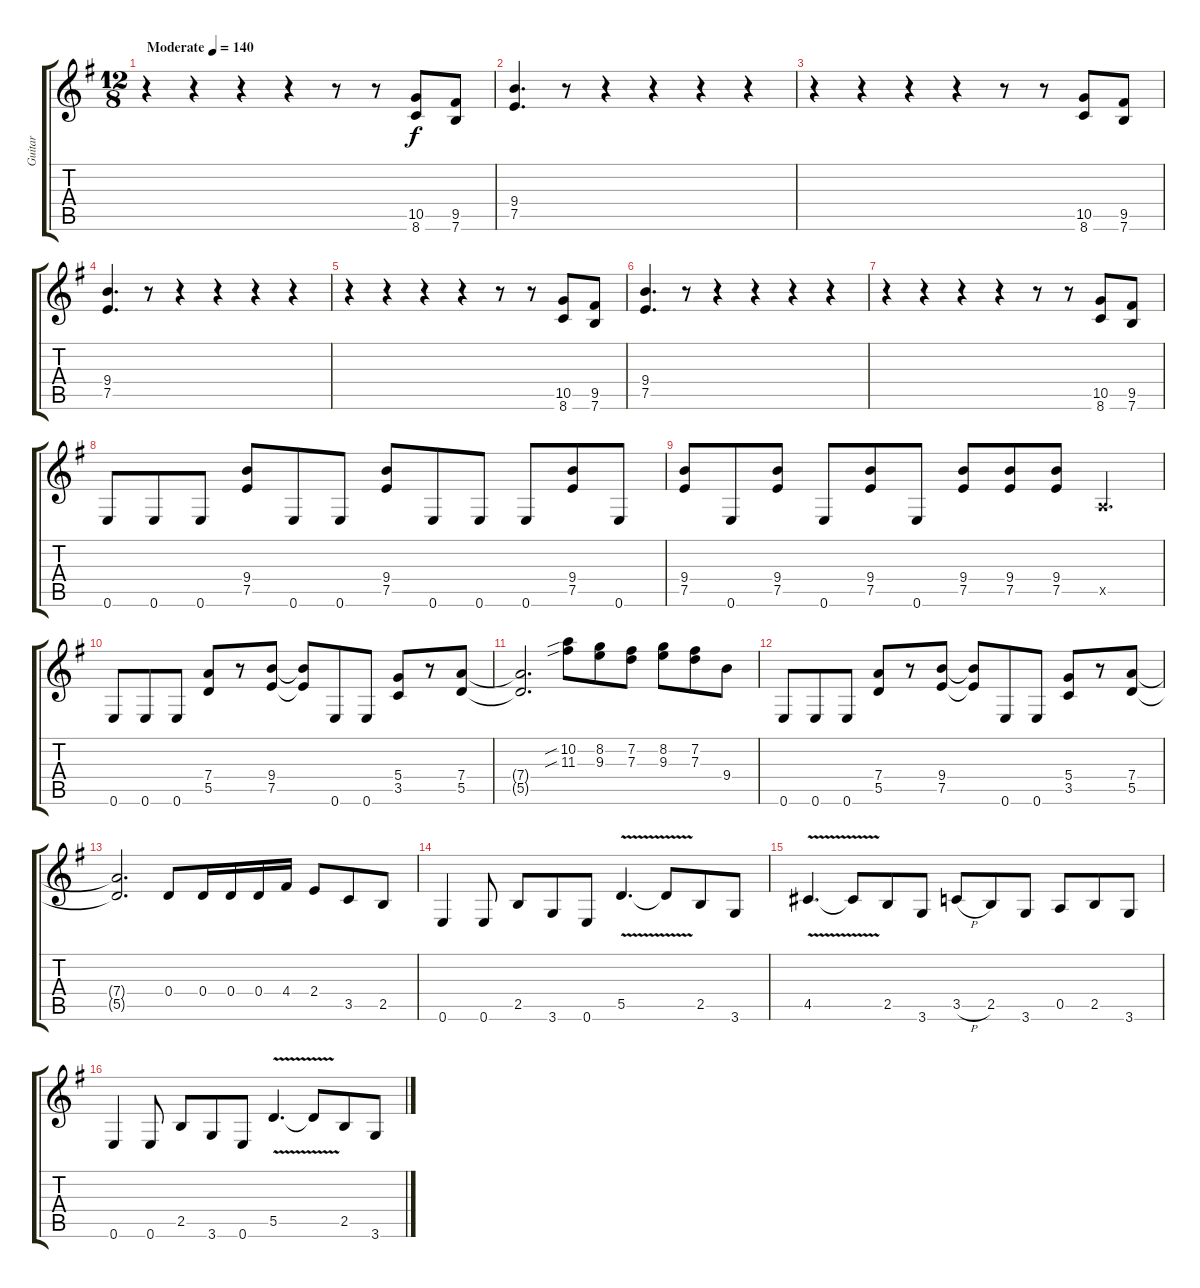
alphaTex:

\track ("Guitar" "Guitar") {instrument distortionguitar}
\staff {score tabs}
\tuning (E4 B3 G3 D3 A2 E2) {hide}
\ts (12 8)
\tempo (140 "Moderate")
\clef g2
\ks g
r.4{dy f instrument distortionguitar} r.4 r.4 r.4 r.8 r.8 (10.5 8.6).8 (9.5 7.6).8 |
(9.4 7.5).4{d} r.8 r.4 r.4 r.4 r.4 |
r.4 r.4 r.4 r.4 r.8 r.8 (10.5 8.6).8 (9.5 7.6).8 |
(9.4 7.5).4{d} r.8 r.4 r.4 r.4 r.4 |
r.4 r.4 r.4 r.4 r.8 r.8 (10.5 8.6).8 (9.5 7.6).8 |
(9.4 7.5).4{d} r.8 r.4 r.4 r.4 r.4 |
r.4 r.4 r.4 r.4 r.8 r.8 (10.5 8.6).8 (9.5 7.6).8 |
0.6.8 0.6.8 0.6.8 (9.4 7.5).8 0.6.8 0.6.8 (9.4 7.5).8 0.6.8 0.6.8 0.6.8 (9.4 7.5).8 0.6.8 |
(9.4 7.5).8 0.6.8 (9.4 7.5).8 0.6.8 (9.4 7.5).8 0.6.8 (9.4 7.5).8 (9.4 7.5).8 (9.4 7.5).8 0.5{x}.4{d} |
0.6.8 0.6.8 0.6.8 (7.4 5.5).8 r.8 (9.4 7.5).8 (9.4{t} 7.5{t}).8 0.6.8 0.6.8 (5.4 3.5).8 r.8 (7.4 5.5).8 |
(7.4{t} 5.5{t}).2{d} (10.2{sib} 11.3{sib}).8 (8.2 9.3).8 (7.2 7.3).8 (8.2 9.3).8 (7.2 7.3).8 9.4.8 |
0.6.8 0.6.8 0.6.8 (7.4 5.5).8 r.8 (9.4 7.5).8 (9.4{t} 7.5{t}).8 0.6.8 0.6.8 (5.4 3.5).8 r.8 (7.4 5.5).8 |
(7.4{t} 5.5{t}).2{d} 0.4.8 0.4.16 0.4.16 0.4.16 4.4.16 2.4.8 3.5.8 2.5.8 |
0.6.4 0.6.8 2.5.8 3.6.8 0.6.8 5.5{v}.4{d} 5.5{t}.8 2.5.8 3.6.8 |
4.5{v}.4{d} 4.5{t}.8 2.5.8 3.6.8 3.5{h}.8 2.5.8 3.6.8 0.5.8 2.5.8 3.6.8 |
0.6.4 0.6.8 2.5.8 3.6.8 0.6.8 5.5{v}.4{d} 5.5{t}.8 2.5.8 3.6.8
